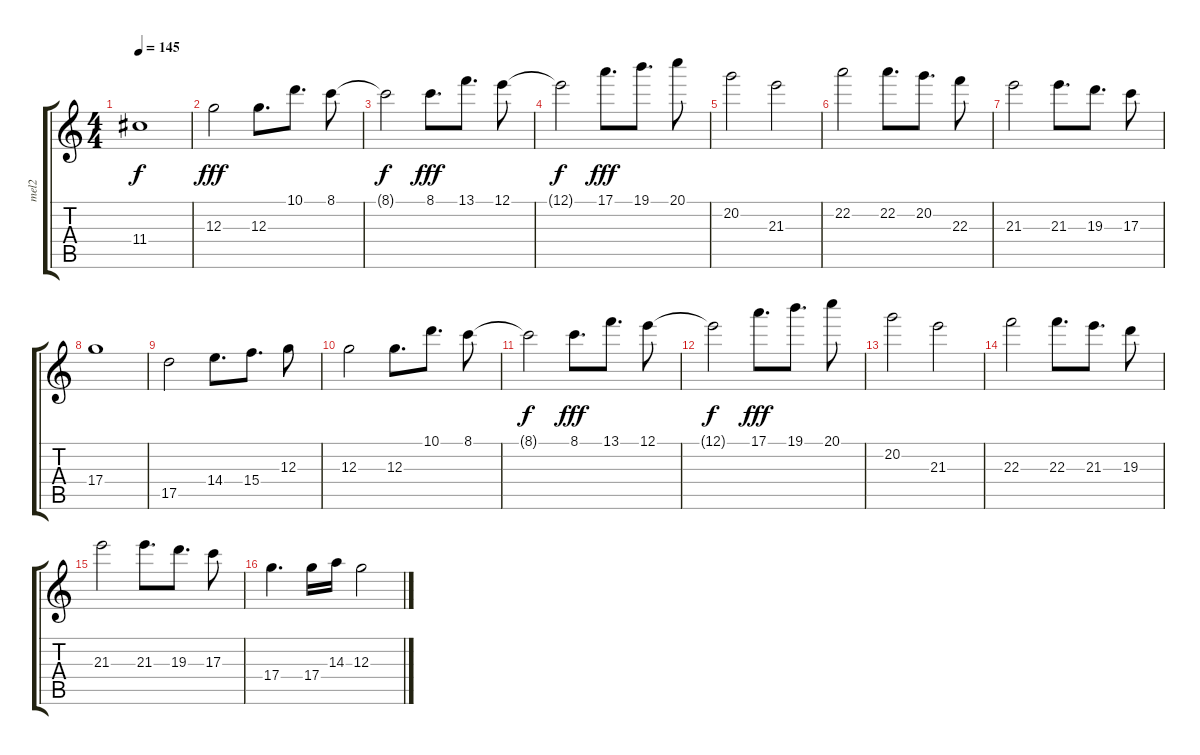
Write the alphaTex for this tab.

\track ("mel2" "mel2") {instrument overdrivenguitar}
\staff {score tabs}
\tuning (E4 B3 G3 D3 A2 E2) {hide}
\ts (4 4)
\tempo 145
\clef g2
\ks c
11.4.1{dy f} |
12.3.2{dy fff} 12.3.8{d} 10.1.8{d} 8.1.8 |
8.1{t}.2{dy f} 8.1.8{d dy fff} 13.1.8{d} 12.1.8 |
12.1{t}.2{dy f} 17.1.8{d dy fff} 19.1.8{d} 20.1.8 |
20.2.2 21.3.2 |
22.2.2 22.2.8{d} 20.2.8{d} 22.3.8 |
21.3.2 21.3.8{d} 19.3.8{d} 17.3.8 |
17.4.1 |
17.5.2 14.4.8{d} 15.4.8{d} 12.3.8 |
12.3.2 12.3.8{d} 10.1.8{d} 8.1.8 |
8.1{t}.2{dy f} 8.1.8{d dy fff} 13.1.8{d} 12.1.8 |
12.1{t}.2{dy f} 17.1.8{d dy fff} 19.1.8{d} 20.1.8 |
20.2.2 21.3.2 |
22.3.2 22.3.8{d} 21.3.8{d} 19.3.8 |
21.3.2 21.3.8{d} 19.3.8{d} 17.3.8 |
17.4.4{d} 17.4.16 14.3.16 12.3.2
